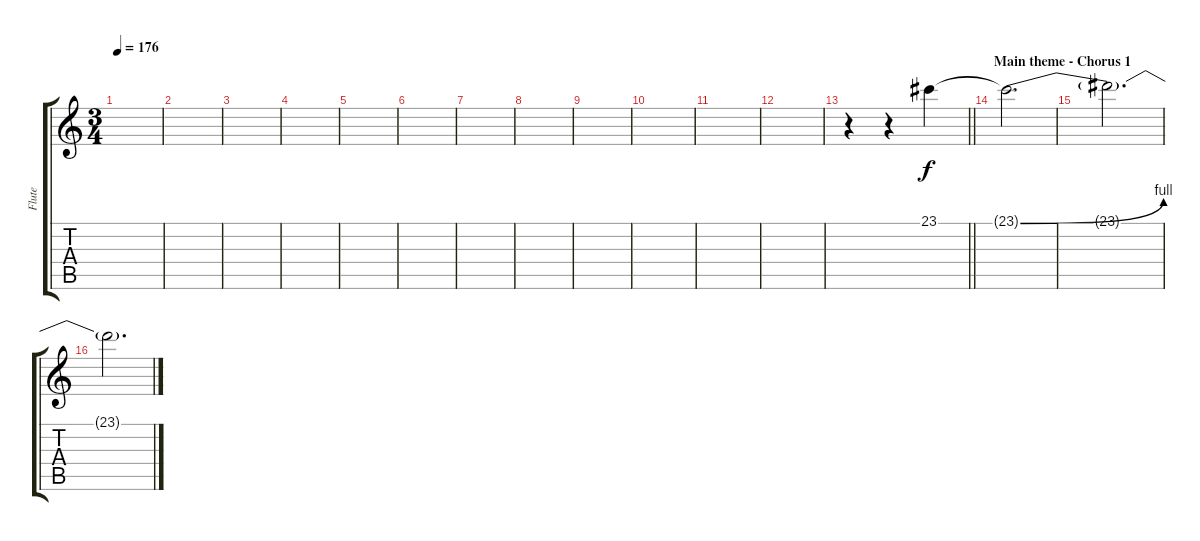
\track ("Flute" "Flute") {instrument piccolo}
\staff {score tabs}
\tuning (D4 A3 F3 C3 G2 D2) {hide}
\ts (3 4)
\tempo 176
\clef g2
\ks c
|
|
|
|
|
|
|
|
|
|
|
|
\barLineRight lightlight
r.4 r.4{volume 14} 23.1.4 |
\section ("" "Main theme - Chorus 1")
23.1{be (bend 0 0 60 4) t}.2{d volume 0} |
23.1{t}.2{d} |
23.1{t}.2{d}
